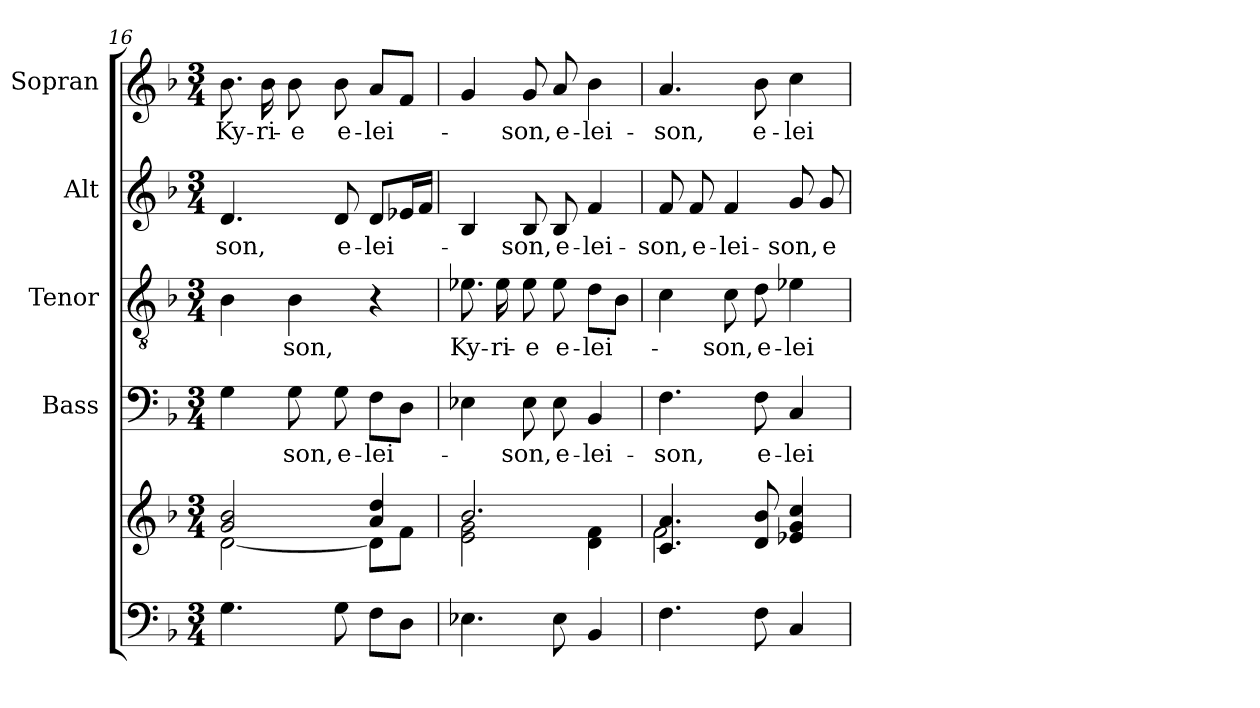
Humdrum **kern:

**kern	**kern	**kern	**text	**kern	**text	**kern	**text	**kern	**text
*part5	*part5	*part4	*part4	*part3	*part3	*part2	*part2	*part1	*part1
*staff6	*staff5	*staff4	*staff4	*staff3	*staff3	*staff2	*staff2	*staff1	*staff1
*	*	*I"Bass	*	*I"Tenor	*	*I"Alt	*	*I"Sopran	*
*	*	*I'B.	*	*I'T.	*	*I'A.	*	*I'S.	*
!!LO:LB:g=z
*clefF4	*clefG2	*clefF4	*	*clefGv2	*	*clefG2	*	*clefG2	*
*k[b-]	*k[b-]	*k[b-]	*	*k[b-]	*	*k[b-]	*	*k[b-]	*
*F:	*F:	*F:	*	*F:	*	*F:	*	*F:	*
*M3/4	*M3/4	*M3/4	*	*M3/4	*	*M3/4	*	*M3/4	*
=16	=16	=16	=16	=16	=16	=16	=16	=16	=16
*	*^	*	*	*	*	*	*	*	*
!	!	!	!	!	!	!	!	!LO:LY:b	!	!LO:LY:b
4.G\	2g/ 2b-/	[<2d\	4G\	.	4B-\	.	4.d/	-son,	8.b-\	Ky-
!	!	!	!	!	!	!	!	!	!	!LO:LY:b
.	.	.	.	.	.	.	.	.	16b-\	-ri-
!	!	!	!	!LO:LY:b	!	!LO:LY:b	!	!	!	!LO:LY:b
.	.	.	8G\	-son,	4B-\	-son,	.	.	8b-\	-e
!	!	!	!	!LO:LY:b	!	!	!	!LO:LY:b	!	!LO:LY:b
8G\	.	.	8G\	e-	.	.	8d/	e-	8b-\	e-
!	!	!	!	!LO:LY:b	!	!	!	!LO:LY:b	!	!LO:LY:b
8F\L	4a/ 4dd/	8d\L]	8F\L	-lei-	4r	.	8d/L	-lei-	8a/L	-lei-
8D\J	.	8f\J	8D\J	.	.	.	16e-X/L	.	8f/J	.
.	.	.	.	.	.	.	16f/JJ	.	.	.
=17	=17	=17	=17	=17	=17	=17	=17	=17	=17	=17
!	!	!	!	!	!	!LO:LY:b	!	!	!	!
4.E-X\	2.b-/	2e\ 2g\	4E-X\	.	8.e-X\	Ky-	4B-/	.	4g/	.
!	!	!	!	!	!	!LO:LY:b	!	!	!	!
.	.	.	.	.	16e-\	-ri-	.	.	.	.
!	!	!	!	!LO:LY:b	!	!LO:LY:b	!	!LO:LY:b	!	!LO:LY:b
.	.	.	8E-\	-son,	8e-\	-e	8B-/	-son,	8g/	-son,
!	!	!	!	!LO:LY:b	!	!LO:LY:b	!	!LO:LY:b	!	!LO:LY:b
8E-\	.	.	8E-\	e-	8e-\	e-	8B-/	e-	8a/	e-
!	!	!	!	!LO:LY:b	!	!LO:LY:b	!	!LO:LY:b	!	!LO:LY:b
4BB-/	.	4d\ 4f\	4BB-/	-lei-	8d\L	-lei-	4f/	-lei-	4b-\	-lei-
.	.	.	.	.	8B-\J	.	.	.	.	.
=18	=18	=18	=18	=18	=18	=18	=18	=18	=18	=18
!	!	!	!	!LO:LY:b	!	!	!	!LO:LY:b	!	!LO:LY:b
4.F\	4.c/ 4.a/	2f\	4.F\	-son,	4c\	.	8f/	-son,	4.a/	-son,
!	!	!	!	!	!	!	!	!LO:LY:b	!	!
.	.	.	.	.	.	.	8f/	e-	.	.
!	!	!	!	!	!	!LO:LY:b	!	!LO:LY:b	!	!
.	.	.	.	.	8c\	-son,	4f/	-lei-	.	.
!	!	!	!	!LO:LY:b	!	!LO:LY:b	!	!	!	!LO:LY:b
8F\	8d/ 8b-/	.	8F\	e-	8d\	e-	.	.	8b-\	e-
!	!	!	!	!LO:LY:b	!	!LO:LY:b	!	!LO:LY:b	!	!LO:LY:b
4C/	4e-X/ 4g/ 4cc/	4ryy	4C/	-lei-	4e-X\	-lei-	8g/	-son,	4cc\	-lei-
!	!	!	!	!	!	!	!	!LO:LY:b	!	!
.	.	.	.	.	.	.	8g/	e-	.	.
*	*v	*v	*	*	*	*	*	*	*	*
=	=	=	=	=	=	=	=	=	=
*-	*-	*-	*-	*-	*-	*-	*-	*-	*-
